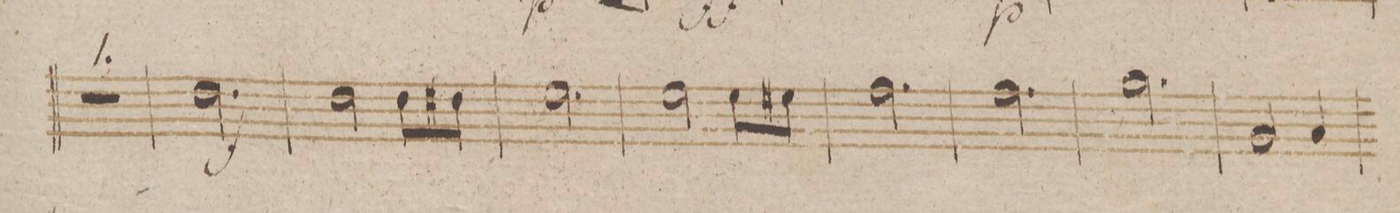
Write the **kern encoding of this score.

**kern	**dynam
*I"Clarinetto 2do in B.	*
*clefG2	*
*k[b-]	*
*met(c|)	*
*M3/4	*
2.r	.
=192	=192
2.cc\	f
=193	=193
2cc\	.
8cc\L	.
8cc#X\J	.
=194	=194
2.dd\	.
=195	=195
2dd\	.
8dd\L	.
8dd#X\J	.
=196	=196
2.ee\	.
=197	=197
2.ee\	.
=198	=198
2.ff\	.
=199	=199
2f/	.
4g/	.
=200	=200
*-	*-
